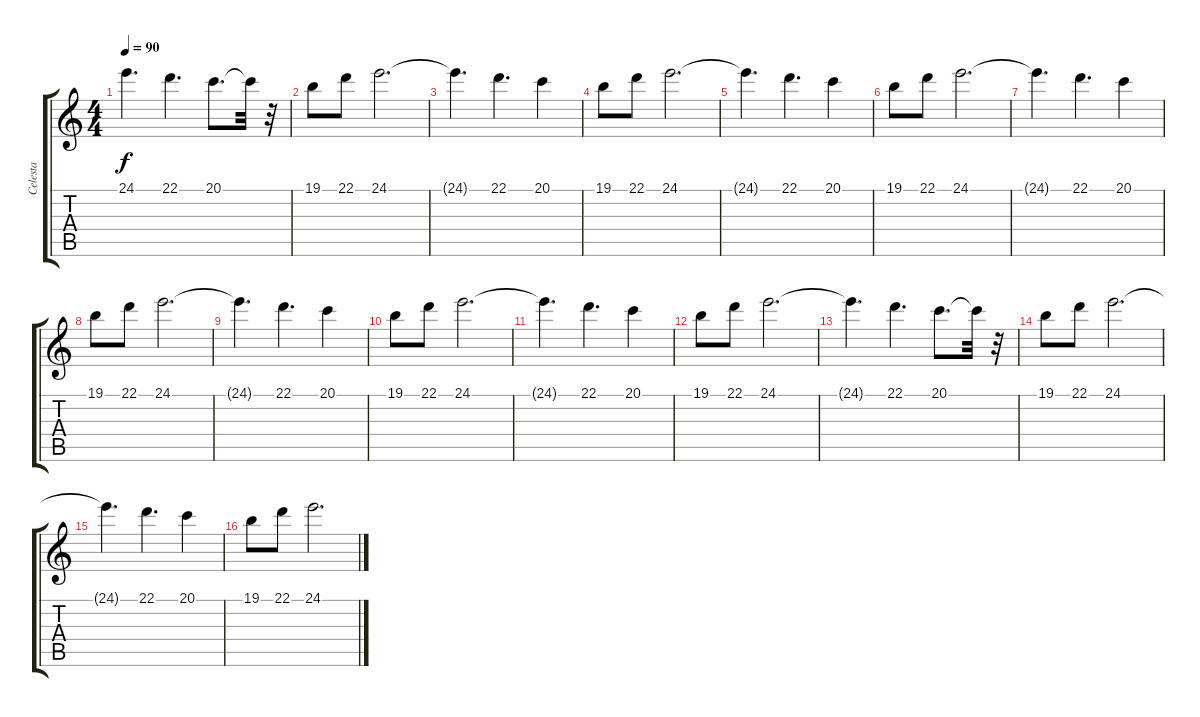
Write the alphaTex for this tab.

\track ("Celesta" "Celesta") {instrument celesta}
\staff {score tabs}
\tuning (E4 B3 G3 D3 A2 E2) {hide}
\ts (4 4)
\tempo 90
\clef g2
\ks c
24.1{t}.4{d dy f} 22.1.4{d} 20.1.8{d} 20.1{t}.32 r.32 |
19.1.8 22.1.8 24.1.2{d} |
24.1{t}.4{d} 22.1.4{d} 20.1.4 |
19.1.8 22.1.8 24.1.2{d} |
24.1{t}.4{d} 22.1.4{d} 20.1.4 |
19.1.8 22.1.8 24.1.2{d} |
24.1{t}.4{d} 22.1.4{d} 20.1.4 |
19.1.8 22.1.8 24.1.2{d} |
24.1{t}.4{d} 22.1.4{d} 20.1.4 |
19.1.8 22.1.8 24.1.2{d} |
24.1{t}.4{d} 22.1.4{d} 20.1.4 |
19.1.8 22.1.8 24.1.2{d} |
24.1{t}.4{d} 22.1.4{d} 20.1.8{d} 20.1{t}.32 r.32 |
19.1.8 22.1.8 24.1.2{d} |
24.1{t}.4{d} 22.1.4{d} 20.1.4 |
19.1.8 22.1.8 24.1.2{d}
